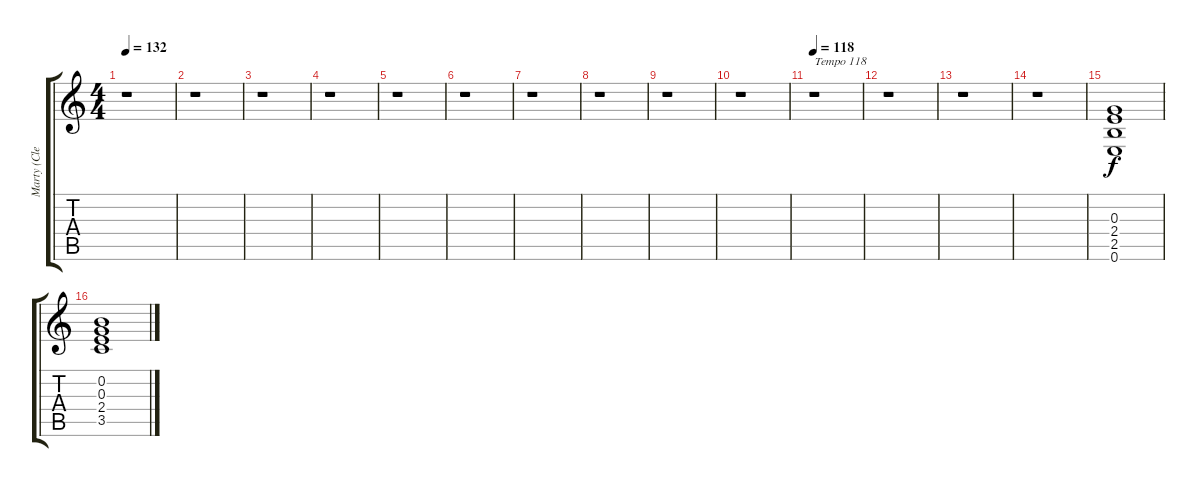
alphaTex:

\track ("Marty (Clean Gtr)" "Marty (Cle") {instrument acousticguitarnylon}
\staff {score tabs}
\tuning (E4 B3 G3 D3 A2 E2) {hide}
\ts (4 4)
\tempo 132
\clef g2
\ks c
r.1{dy f} |
r.1 |
r.1 |
r.1 |
r.1 |
r.1 |
r.1 |
r.1 |
r.1 |
r.1 |
\tempo 118
r.1{txt "Tempo 118"} |
r.1 |
r.1 |
r.1 |
(0.3 2.4 2.5 0.6).1 |
(0.2 0.3 2.4 3.5).1
